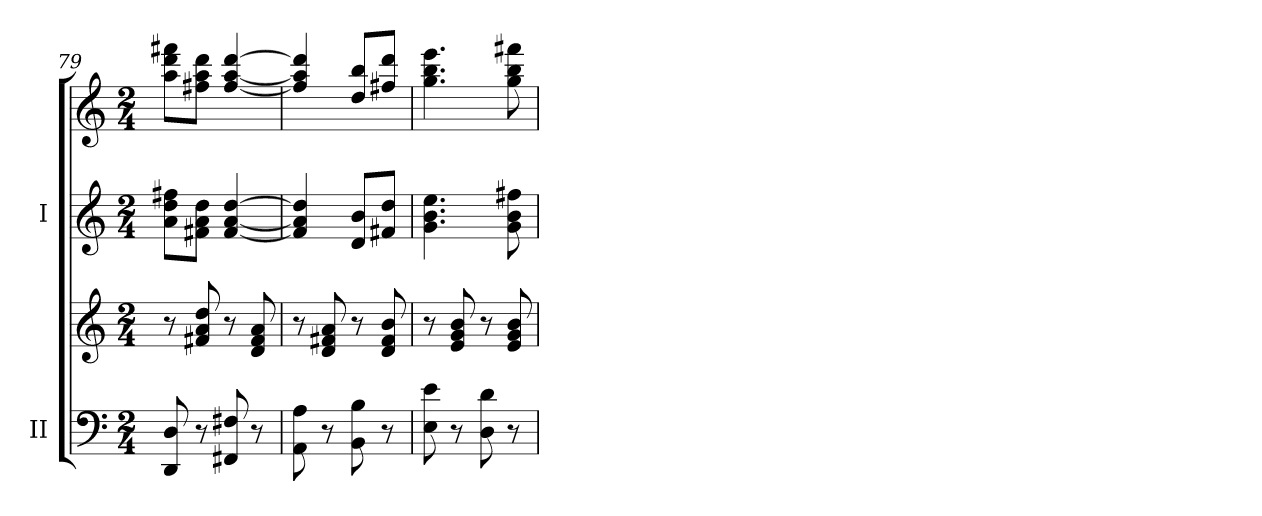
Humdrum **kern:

**kern	**kern	**kern	**kern
*part2	*part2	*part1	*part1
*staff4	*staff3	*staff2	*staff1
*I"II	*	*I"I	*
*I'II	*	*I'I	*
*clefF4	*clefG2	*clefG2	*clefG2
*k[]	*k[]	*k[]	*k[]
*M2/4	*M2/4	*M2/4	*M2/4
=79	=79	=79	=79
8DD/ 8D/	8r	8a\ 8dd\ 8ff#X\L	8aa\ 8ddd\ 8fff#X\L
8r	8f#X/ 8a/ 8dd/	8f#X\ 8a\ 8dd\J	8ff#X\ 8aa\ 8ddd\J
8FF#X/ 8F#X/	8r	[4f#/ [4a/ [4dd/	[4ff#/ [4aa/ [4ddd/
8r	8d/ 8f#/ 8a/	.	.
=80	=80	=80	=80
8AA\ 8A\	8r	4f#/] 4a/] 4dd/]	4ff#/] 4aa/] 4ddd/]
8r	8d/ 8f#X/ 8a/	.	.
8BB\ 8B\	8r	8d/ 8b/L	8dd/ 8bb/L
8r	8d/ 8f#/ 8b/	8f#X/ 8dd/J	8ff#X/ 8ddd/J
=81	=81	=81	=81
8E\ 8e\	8r	4.g\ 4.b\ 4.ee\	4.gg\ 4.bb\ 4.eee\
8r	8e/ 8g/ 8b/	.	.
8D\ 8d\	8r	.	.
8r	8e/ 8g/ 8b/	8g\ 8b\ 8ff#X\	8gg\ 8bb\ 8fff#X\
=	=	=	=
*-	*-	*-	*-
